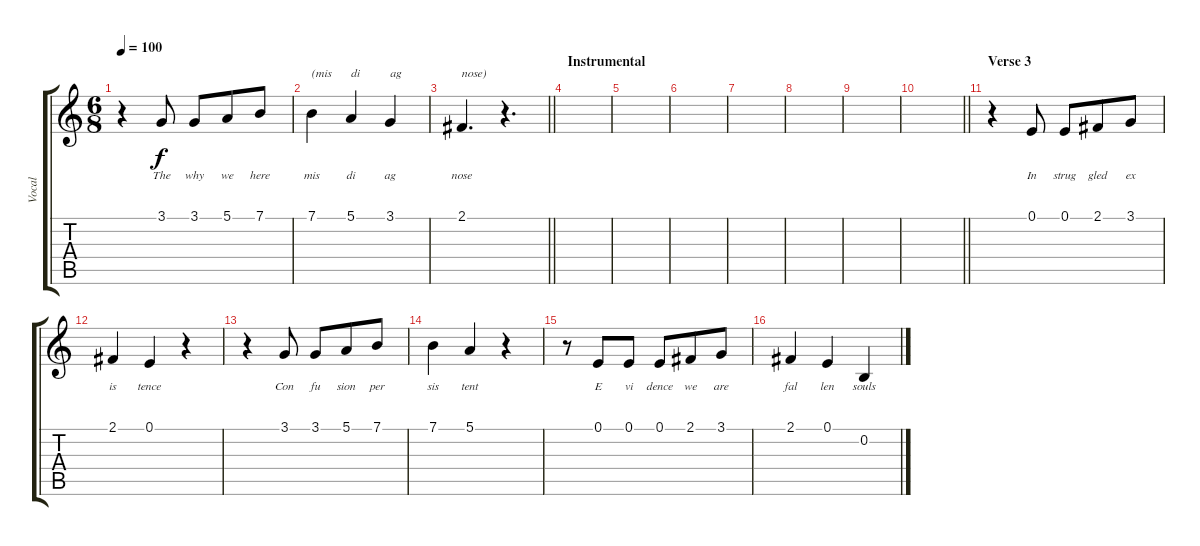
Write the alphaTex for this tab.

\track ("Vocal" "Vocal") {instrument acousticgrandpiano}
\staff {score tabs}
\tuning (E4 B3 G3 D3 A2 E2) {hide}
\ts (6 8)
\tempo 100
\clef g2
\ks c
r.4{dy f} 3.1.8{lyrics (0 "The") lyrics (1 "") lyrics (2 "") lyrics (3 "") lyrics (4 "")} 3.1.8{lyrics (0 "why") lyrics (1 "") lyrics (2 "") lyrics (3 "") lyrics (4 "")} 5.1.8{lyrics (0 "we") lyrics (1 "") lyrics (2 "") lyrics (3 "") lyrics (4 "")} 7.1.8{lyrics (0 "here") lyrics (1 "") lyrics (2 "") lyrics (3 "") lyrics (4 "")} |
7.1.4{txt "(mis" lyrics (0 "mis") lyrics (1 "") lyrics (2 "") lyrics (3 "") lyrics (4 "")} 5.1.4{txt "di" lyrics (0 "di") lyrics (1 "") lyrics (2 "") lyrics (3 "") lyrics (4 "")} 3.1.4{txt "ag" lyrics (0 "ag") lyrics (1 "") lyrics (2 "") lyrics (3 "") lyrics (4 "")} |
\barLineRight lightlight
2.1.4{d txt "nose)" lyrics (0 "nose") lyrics (1 "") lyrics (2 "") lyrics (3 "") lyrics (4 "")} r.4{d} |
\section ("" "Instrumental")
|
|
|
|
|
|
\barLineRight lightlight
|
\section ("" "Verse 3")
r.4 0.1.8{lyrics (0 "In") lyrics (1 "") lyrics (2 "") lyrics (3 "") lyrics (4 "")} 0.1.8{lyrics (0 "strug") lyrics (1 "") lyrics (2 "") lyrics (3 "") lyrics (4 "")} 2.1.8{lyrics (0 "gled") lyrics (1 "") lyrics (2 "") lyrics (3 "") lyrics (4 "")} 3.1.8{lyrics (0 "ex") lyrics (1 "") lyrics (2 "") lyrics (3 "") lyrics (4 "")} |
2.1.4{lyrics (0 "is") lyrics (1 "") lyrics (2 "") lyrics (3 "") lyrics (4 "")} 0.1.4{lyrics (0 "tence") lyrics (1 "") lyrics (2 "") lyrics (3 "") lyrics (4 "")} r.4 |
r.4 3.1.8{lyrics (0 "Con") lyrics (1 "") lyrics (2 "") lyrics (3 "") lyrics (4 "")} 3.1.8{lyrics (0 "fu") lyrics (1 "") lyrics (2 "") lyrics (3 "") lyrics (4 "")} 5.1.8{lyrics (0 "sion") lyrics (1 "") lyrics (2 "") lyrics (3 "") lyrics (4 "")} 7.1.8{lyrics (0 "per") lyrics (1 "") lyrics (2 "") lyrics (3 "") lyrics (4 "")} |
7.1.4{lyrics (0 "sis") lyrics (1 "") lyrics (2 "") lyrics (3 "") lyrics (4 "")} 5.1.4{lyrics (0 "tent") lyrics (1 "") lyrics (2 "") lyrics (3 "") lyrics (4 "")} r.4 |
r.8 0.1.8{lyrics (0 "E") lyrics (1 "") lyrics (2 "") lyrics (3 "") lyrics (4 "")} 0.1.8{lyrics (0 "vi") lyrics (1 "") lyrics (2 "") lyrics (3 "") lyrics (4 "")} 0.1.8{lyrics (0 "dence") lyrics (1 "") lyrics (2 "") lyrics (3 "") lyrics (4 "")} 2.1.8{lyrics (0 "we") lyrics (1 "") lyrics (2 "") lyrics (3 "") lyrics (4 "")} 3.1.8{lyrics (0 "are") lyrics (1 "") lyrics (2 "") lyrics (3 "") lyrics (4 "")} |
2.1.4{lyrics (0 "fal") lyrics (1 "") lyrics (2 "") lyrics (3 "") lyrics (4 "")} 0.1.4{lyrics (0 "len") lyrics (1 "") lyrics (2 "") lyrics (3 "") lyrics (4 "")} 0.2.4{lyrics (0 "souls") lyrics (1 "") lyrics (2 "") lyrics (3 "") lyrics (4 "")}
